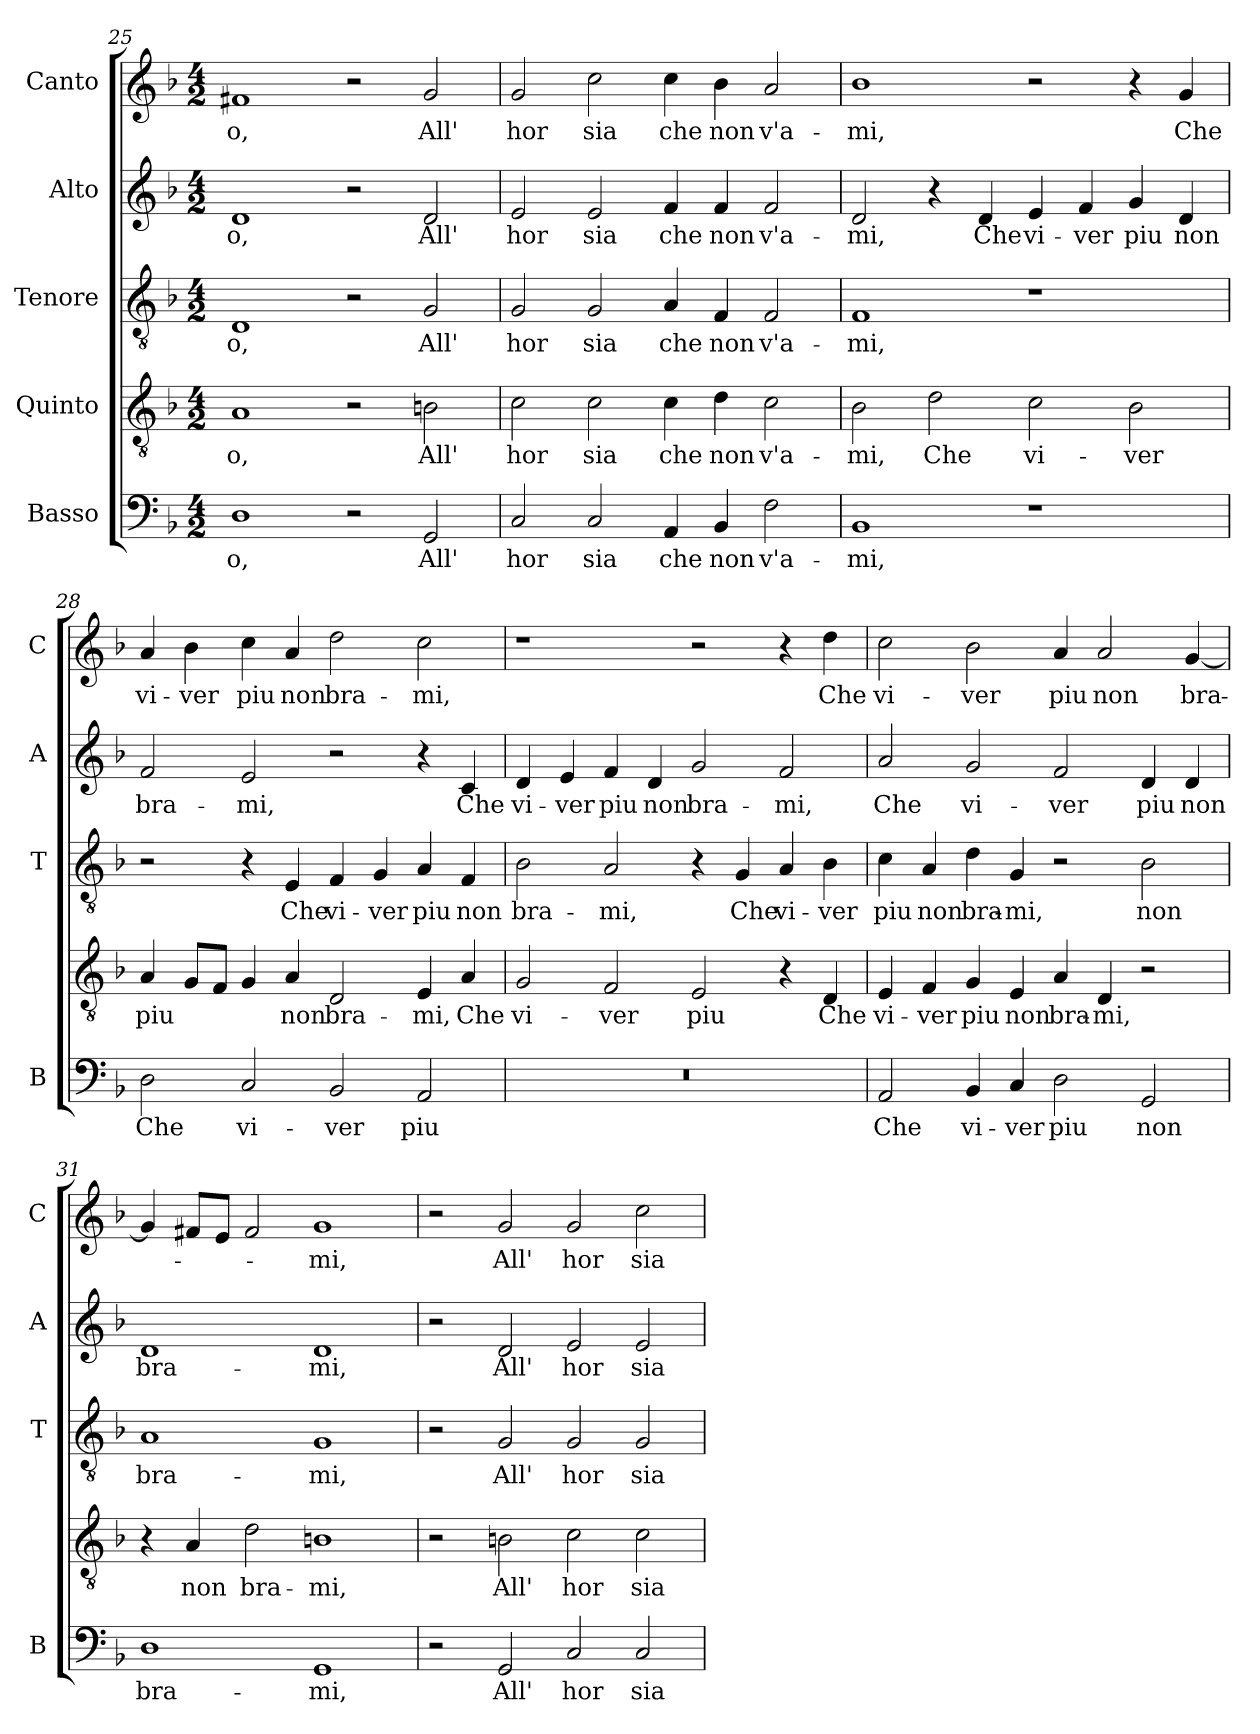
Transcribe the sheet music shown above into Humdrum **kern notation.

**kern	**text	**kern	**text	**kern	**text	**kern	**text	**kern	**text
*part5	*part5	*part4	*part4	*part3	*part3	*part2	*part2	*part1	*part1
*staff5	*staff5	*staff4	*staff4	*staff3	*staff3	*staff2	*staff2	*staff1	*staff1
*I"Basso	*	*I"Quinto	*	*I"Tenore	*	*I"Alto	*	*I"Canto	*
*I'B	*	*	*	*I'T	*	*I'A	*	*I'C	*
!!LO:LB:g=z
*clefF4	*	*clefGv2	*	*clefGv2	*	*clefG2	*	*clefG2	*
*k[b-]	*	*k[b-]	*	*k[b-]	*	*k[b-]	*	*k[b-]	*
*F:	*	*F:	*	*F:	*	*F:	*	*F:	*
*M4/2	*	*M4/2	*	*M4/2	*	*M4/2	*	*M4/2	*
=25	=25	=25	=25	=25	=25	=25	=25	=25	=25
!	!LO:LY:b	!	!LO:LY:b	!	!LO:LY:b	!	!LO:LY:b	!	!LO:LY:b
1D	-o,	1A	-o,	1D	-o,	1d	-o,	1f#X	-o,
2r	.	2r	.	2r	.	2r	.	2r	.
!	!LO:LY:b	!	!LO:LY:b	!	!LO:LY:b	!	!LO:LY:b	!	!LO:LY:b
2GG/	All'	2Bn\	All'	2G/	All'	2d/	All'	2g/	All'
=26	=26	=26	=26	=26	=26	=26	=26	=26	=26
!	!LO:LY:b	!	!LO:LY:b	!	!LO:LY:b	!	!LO:LY:b	!	!LO:LY:b
2C/	hor	2c\	hor	2G/	hor	2e/	hor	2g/	hor
!	!LO:LY:b	!	!LO:LY:b	!	!LO:LY:b	!	!LO:LY:b	!	!LO:LY:b
2C/	sia	2c\	sia	2G/	sia	2e/	sia	2cc\	sia
!	!LO:LY:b	!	!LO:LY:b	!	!LO:LY:b	!	!LO:LY:b	!	!LO:LY:b
4AA/	che	4c\	che	4A/	che	4f/	che	4cc\	che
!	!LO:LY:b	!	!LO:LY:b	!	!LO:LY:b	!	!LO:LY:b	!	!LO:LY:b
4BB-/	non	4d\	non	4F/	non	4f/	non	4b-\	non
!	!LO:LY:b	!	!LO:LY:b	!	!LO:LY:b	!	!LO:LY:b	!	!LO:LY:b
2F\	v'a-	2c\	v'a-	2F/	v'a-	2f/	v'a-	2a/	v'a-
=27	=27	=27	=27	=27	=27	=27	=27	=27	=27
!	!LO:LY:b	!	!LO:LY:b	!	!LO:LY:b	!	!LO:LY:b	!	!LO:LY:b
1BB-	-mi,	2B-\	-mi,	1F	-mi,	2d/	-mi,	1b-	-mi,
!	!	!	!LO:LY:b	!	!	!	!	!	!
.	.	2d\	Che	.	.	4r	.	.	.
!	!	!	!	!	!	!	!LO:LY:b	!	!
.	.	.	.	.	.	4d/	Che	.	.
!	!	!	!LO:LY:b	!	!	!	!LO:LY:b	!	!
1r	.	2c\	vi-	1r	.	4e/	vi-	2r	.
!	!	!	!	!	!	!	!LO:LY:b	!	!
.	.	.	.	.	.	4f/	-ver	.	.
!	!	!	!LO:LY:b	!	!	!	!LO:LY:b	!	!
.	.	2B-\	-ver	.	.	4g/	piu	4r	.
!	!	!	!	!	!	!	!LO:LY:b	!	!LO:LY:b
.	.	.	.	.	.	4d/	non	4g/	Che
=28	=28	=28	=28	=28	=28	=28	=28	=28	=28
!	!LO:LY:b	!	!LO:LY:b	!	!	!	!LO:LY:b	!	!LO:LY:b
2D\	Che	4A/	piu	2r	.	2f/	bra-	4a/	vi-
!	!	!	!	!	!	!	!	!	!LO:LY:b
.	.	8G/L	.	.	.	.	.	4b-\	-ver
.	.	8F/J	.	.	.	.	.	.	.
!	!LO:LY:b	!	!	!	!	!	!LO:LY:b	!	!LO:LY:b
2C/	vi-	4G/	.	4r	.	2e/	-mi,	4cc\	piu
!	!	!	!LO:LY:b	!	!LO:LY:b	!	!	!	!LO:LY:b
.	.	4A/	non	4E/	Che	.	.	4a/	non
!	!LO:LY:b	!	!LO:LY:b	!	!LO:LY:b	!	!	!	!LO:LY:b
2BB-/	-ver	2D/	bra-	4F/	vi-	2r	.	2dd\	bra-
!	!	!	!	!	!LO:LY:b	!	!	!	!
.	.	.	.	4G/	-ver	.	.	.	.
!	!LO:LY:b	!	!LO:LY:b	!	!LO:LY:b	!	!	!	!LO:LY:b
2AA/	piu	4E/	-mi,	4A/	piu	4r	.	2cc\	-mi,
!	!	!	!LO:LY:b	!	!LO:LY:b	!	!LO:LY:b	!	!
.	.	4A/	Che	4F/	non	4c/	Che	.	.
!!LO:LB:g=z
=29	=29	=29	=29	=29	=29	=29	=29	=29	=29
!	!	!	!LO:LY:b	!	!LO:LY:b	!	!LO:LY:b	!	!
0r	.	2G/	vi-	2B-\	bra-	4d/	vi-	1r	.
!	!	!	!	!	!	!	!LO:LY:b	!	!
.	.	.	.	.	.	4e/	-ver	.	.
!	!	!	!LO:LY:b	!	!LO:LY:b	!	!LO:LY:b	!	!
.	.	2F/	-ver	2A/	-mi,	4f/	piu	.	.
!	!	!	!	!	!	!	!LO:LY:b	!	!
.	.	.	.	.	.	4d/	non	.	.
!	!	!	!LO:LY:b	!	!	!	!LO:LY:b	!	!
.	.	2E/	piu	4r	.	2g/	bra-	2r	.
!	!	!	!	!	!LO:LY:b	!	!	!	!
.	.	.	.	4G/	Che	.	.	.	.
!	!	!	!	!	!LO:LY:b	!	!LO:LY:b	!	!
.	.	4r	.	4A/	vi-	2f/	-mi,	4r	.
!	!	!	!LO:LY:b	!	!LO:LY:b	!	!	!	!LO:LY:b
.	.	4D/	Che	4B-\	-ver	.	.	4dd\	Che
=30	=30	=30	=30	=30	=30	=30	=30	=30	=30
!	!LO:LY:b	!	!LO:LY:b	!	!LO:LY:b	!	!LO:LY:b	!	!LO:LY:b
2AA/	Che	4E/	vi-	4c\	piu	2a/	Che	2cc\	vi-
!	!	!	!LO:LY:b	!	!LO:LY:b	!	!	!	!
.	.	4F/	-ver	4A/	non	.	.	.	.
!	!LO:LY:b	!	!LO:LY:b	!	!LO:LY:b	!	!LO:LY:b	!	!LO:LY:b
4BB-/	vi-	4G/	piu	4d\	bra-	2g/	vi-	2b-\	-ver
!	!LO:LY:b	!	!LO:LY:b	!	!LO:LY:b	!	!	!	!
4C/	-ver	4E/	non	4G/	-mi,	.	.	.	.
!	!LO:LY:b	!	!LO:LY:b	!	!	!	!LO:LY:b	!	!LO:LY:b
2D\	piu	4A/	bra-	2r	.	2f/	-ver	4a/	piu
!	!	!	!LO:LY:b	!	!	!	!	!	!LO:LY:b
.	.	4D/	-mi,	.	.	.	.	2a/	non
!	!LO:LY:b	!	!	!	!LO:LY:b	!	!LO:LY:b	!	!
2GG/	non	2r	.	2B-\	non	4d/	piu	.	.
!	!	!	!	!	!	!	!LO:LY:b	!	!LO:LY:b
.	.	.	.	.	.	4d/	non	[4g/	bra-
=31	=31	=31	=31	=31	=31	=31	=31	=31	=31
!	!LO:LY:b	!	!	!	!LO:LY:b	!	!LO:LY:b	!	!
1D	bra-	4r	.	1A	bra-	1d	bra-	4g/]	.
!	!	!	!LO:LY:b	!	!	!	!	!	!
.	.	4A/	non	.	.	.	.	8f#X/L	.
.	.	.	.	.	.	.	.	8e/J	.
!	!	!	!LO:LY:b	!	!	!	!	!	!
.	.	2d\	bra-	.	.	.	.	2f#/	.
!	!LO:LY:b	!	!LO:LY:b	!	!LO:LY:b	!	!LO:LY:b	!	!LO:LY:b
1GG	-mi,	1Bn	-mi,	1G	-mi,	1d	-mi,	1g	-mi,
=32	=32	=32	=32	=32	=32	=32	=32	=32	=32
2r	.	2r	.	2r	.	2r	.	2r	.
!	!LO:LY:b	!	!LO:LY:b	!	!LO:LY:b	!	!LO:LY:b	!	!LO:LY:b
2GG/	All'	2Bn\	All'	2G/	All'	2d/	All'	2g/	All'
!	!LO:LY:b	!	!LO:LY:b	!	!LO:LY:b	!	!LO:LY:b	!	!LO:LY:b
2C/	hor	2c\	hor	2G/	hor	2e/	hor	2g/	hor
!	!LO:LY:b	!	!LO:LY:b	!	!LO:LY:b	!	!LO:LY:b	!	!LO:LY:b
2C/	sia	2c\	sia	2G/	sia	2e/	sia	2cc\	sia
=	=	=	=	=	=	=	=	=	=
*-	*-	*-	*-	*-	*-	*-	*-	*-	*-
